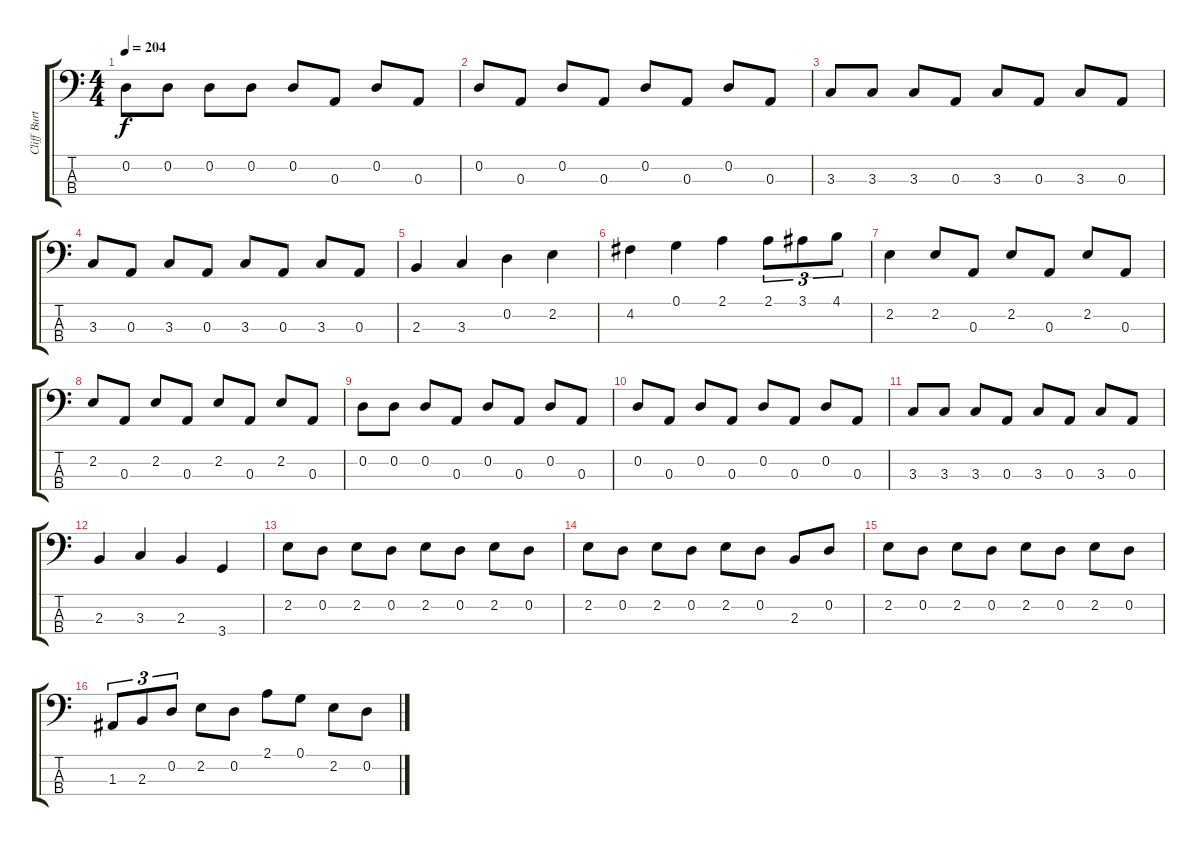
\track ("Cliff Burton (Bass)" "Cliff Burt") {instrument electricbassfinger}
\staff {score tabs}
\tuning (G2 D2 A1 E1) {hide}
\ts (4 4)
\tempo 204
\clef f4
\ks c
0.2.8{dy f} 0.2.8 0.2.8 0.2.8 0.2.8 0.3.8 0.2.8 0.3.8 |
0.2.8 0.3.8 0.2.8 0.3.8 0.2.8 0.3.8 0.2.8 0.3.8 |
3.3.8 3.3.8 3.3.8 0.3.8 3.3.8 0.3.8 3.3.8 0.3.8 |
3.3.8 0.3.8 3.3.8 0.3.8 3.3.8 0.3.8 3.3.8 0.3.8 |
2.3.4 3.3.4 0.2.4 2.2.4 |
4.2.4 0.1.4 2.1.4 2.1.8{tu (3 2)} 3.1.8{tu (3 2)} 4.1.8{tu (3 2)} |
2.2.4 2.2.8 0.3.8 2.2.8 0.3.8 2.2.8 0.3.8 |
2.2.8 0.3.8 2.2.8 0.3.8 2.2.8 0.3.8 2.2.8 0.3.8 |
0.2.8 0.2.8 0.2.8 0.3.8 0.2.8 0.3.8 0.2.8 0.3.8 |
0.2.8 0.3.8 0.2.8 0.3.8 0.2.8 0.3.8 0.2.8 0.3.8 |
3.3.8 3.3.8 3.3.8 0.3.8 3.3.8 0.3.8 3.3.8 0.3.8 |
2.3.4 3.3.4 2.3.4 3.4.4 |
2.2.8 0.2.8 2.2.8 0.2.8 2.2.8 0.2.8 2.2.8 0.2.8 |
2.2.8 0.2.8 2.2.8 0.2.8 2.2.8 0.2.8 2.3.8 0.2.8 |
2.2.8 0.2.8 2.2.8 0.2.8 2.2.8 0.2.8 2.2.8 0.2.8 |
1.3.8{tu (3 2)} 2.3.8{tu (3 2)} 0.2.8{tu (3 2)} 2.2.8 0.2.8 2.1.8 0.1.8 2.2.8 0.2.8
